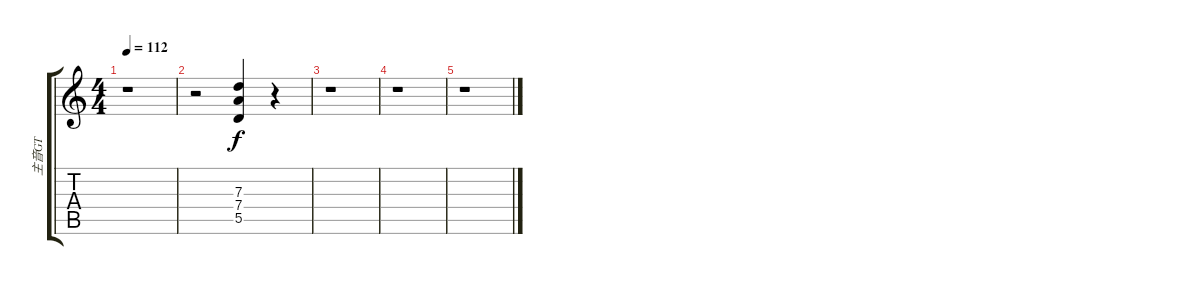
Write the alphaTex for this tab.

\track ("主音GT" "主音GT") {instrument distortionguitar}
\staff {score tabs}
\tuning (E4 B3 G3 D3 A2 E2) {hide}
\ts (4 4)
\tempo 112
\clef g2
\ks c
r.1{dy f} |
r.2 (7.3 7.4 5.5).4 r.4 |
r.1 |
r.1 |
r.1
